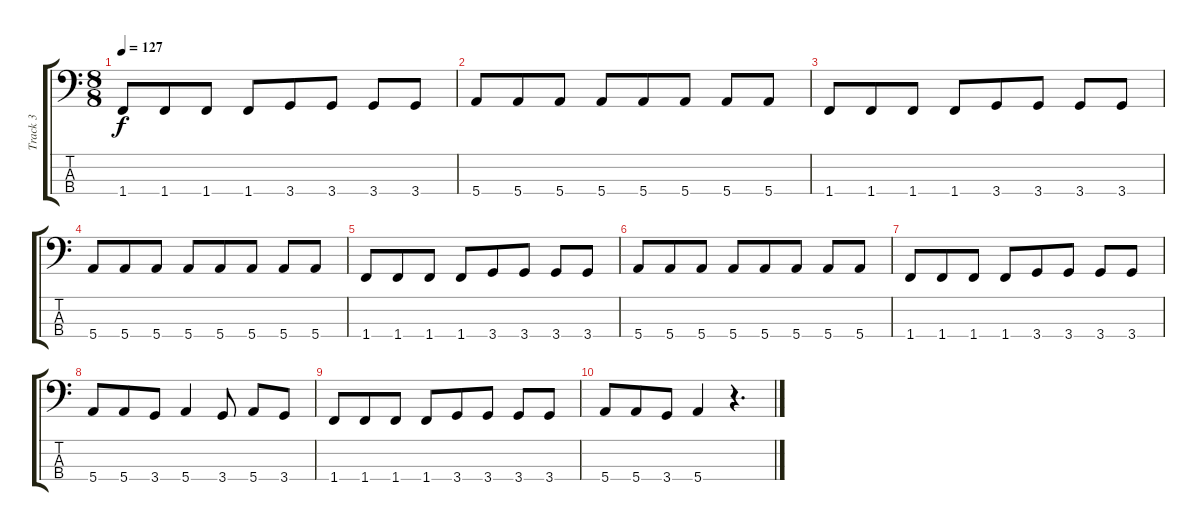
\track ("Track 3" "Track 3") {instrument electricbassfinger}
\staff {score tabs}
\tuning (G2 D2 A1 E1) {hide}
\ts (8 8)
\tempo 127
\clef f4
\ks c
1.4.8{dy f} 1.4.8 1.4.8 1.4.8 3.4.8 3.4.8 3.4.8 3.4.8 |
5.4.8 5.4.8 5.4.8 5.4.8 5.4.8 5.4.8 5.4.8 5.4.8 |
1.4.8 1.4.8 1.4.8 1.4.8 3.4.8 3.4.8 3.4.8 3.4.8 |
5.4.8 5.4.8 5.4.8 5.4.8 5.4.8 5.4.8 5.4.8 5.4.8 |
1.4.8 1.4.8 1.4.8 1.4.8 3.4.8 3.4.8 3.4.8 3.4.8 |
5.4.8 5.4.8 5.4.8 5.4.8 5.4.8 5.4.8 5.4.8 5.4.8 |
1.4.8 1.4.8 1.4.8 1.4.8 3.4.8 3.4.8 3.4.8 3.4.8 |
5.4.8 5.4.8 3.4.8 5.4.4 3.4.8 5.4.8 3.4.8 |
1.4.8 1.4.8 1.4.8 1.4.8 3.4.8 3.4.8 3.4.8 3.4.8 |
5.4.8 5.4.8 3.4.8 5.4.4 r.4{d}
